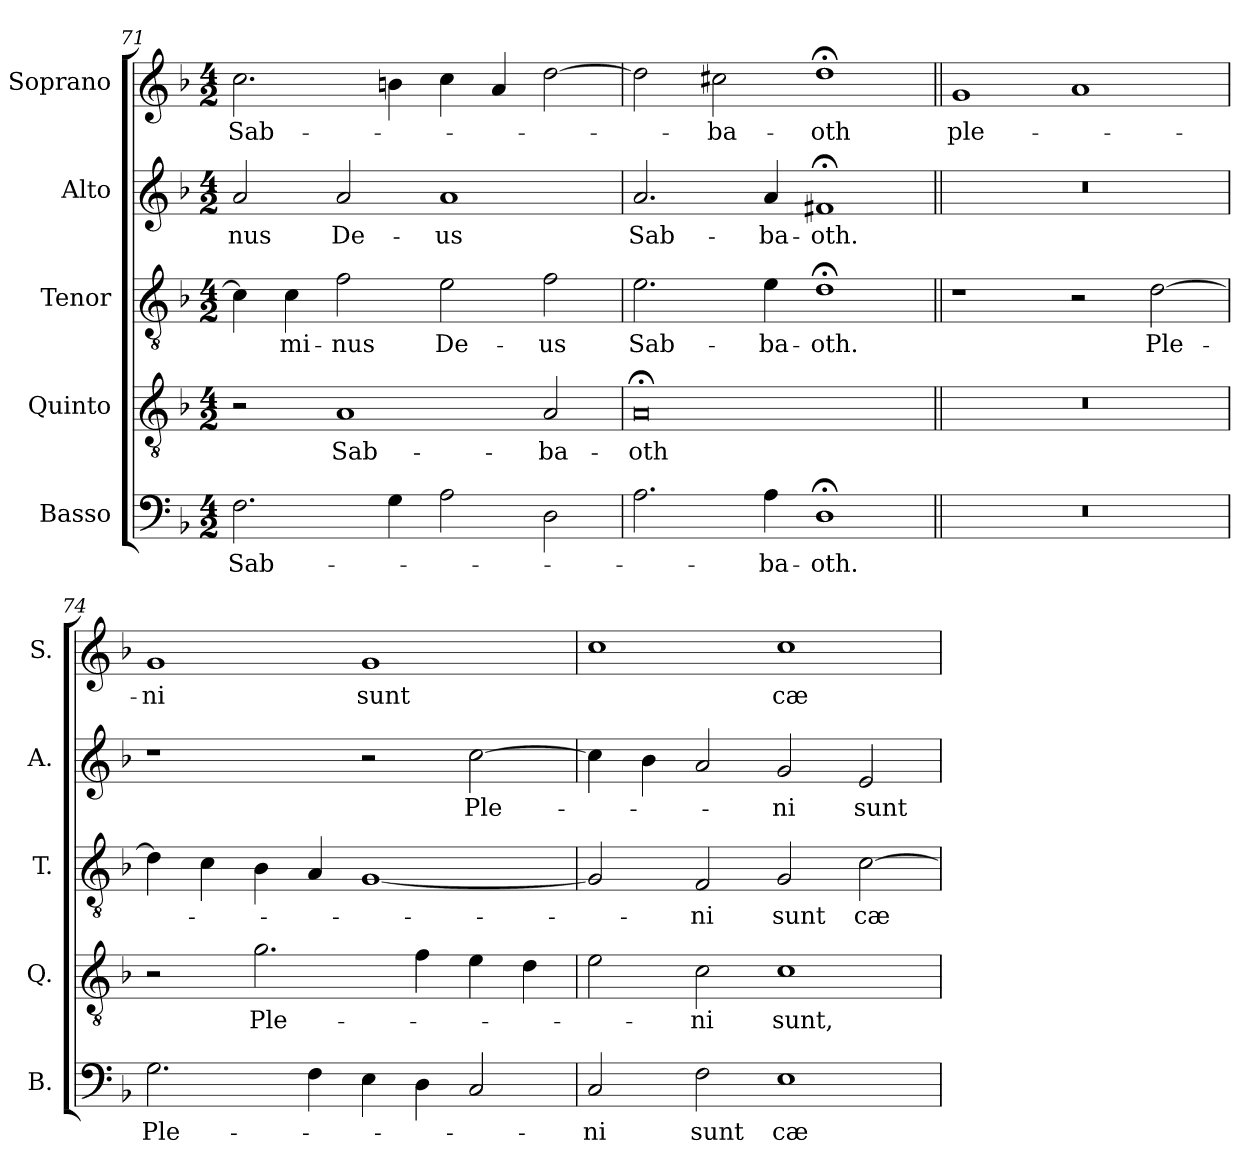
**kern	**text	**kern	**text	**kern	**text	**kern	**text	**kern	**text
*part5	*part5	*part4	*part4	*part3	*part3	*part2	*part2	*part1	*part1
*staff5	*staff5	*staff4	*staff4	*staff3	*staff3	*staff2	*staff2	*staff1	*staff1
*I"Basso	*	*I"Quinto	*	*I"Tenor	*	*I"Alto	*	*I"Soprano	*
*I'B.	*	*I'Q.	*	*I'T.	*	*I'A.	*	*I'S.	*
*clefF4	*	*clefGv2	*	*clefGv2	*	*clefG2	*	*clefG2	*
*	*	*ITrd7c12	*	*ITrd7c12	*	*	*	*	*
*k[b-]	*	*k[b-]	*	*k[b-]	*	*k[b-]	*	*k[b-]	*
*F:	*	*F:	*	*F:	*	*F:	*	*F:	*
*M4/2	*	*M4/2	*	*M4/2	*	*M4/2	*	*M4/2	*
=71	=71	=71	=71	=71	=71	=71	=71	=71	=71
!	!LO:LY:b:color=#000000	!	!	!	!	!	!	!	!
!	!	!	!	!	!	!	!LO:LY:b:color=#000000	!	!
!	!	!	!	!	!	!	!	!	!LO:LY:b:color=#000000
2.Fi\	Sab-	2r	.	4Ci\]	.	2ai/	-nus	2.cci\	Sab-
!	!	!	!	!	!LO:LY:b:color=#000000	!	!	!	!
.	.	.	.	4Ci\	-mi-	.	.	.	.
!	!	!	!LO:LY:b:color=#000000	!	!	!	!	!	!
!	!	!	!	!	!LO:LY:b:color=#000000	!	!	!	!
!	!	!	!	!	!	!	!LO:LY:b:color=#000000	!	!
.	.	1AAi	Sab-	2Fi\	-nus	2ai/	De-	.	.
4Gi\	.	.	.	.	.	.	.	4bni\	.
!	!	!	!	!	!LO:LY:b:color=#000000	!	!	!	!
!	!	!	!	!	!	!	!LO:LY:b:color=#000000	!	!
2Ai\	.	.	.	2Ei\	De-	1ai	-us	4cci\	.
.	.	.	.	.	.	.	.	4ai/	.
!	!	!	!LO:LY:b:color=#000000	!	!	!	!	!	!
!	!	!	!	!	!LO:LY:b:color=#000000	!	!	!	!
2Di\	.	2AAi/	-ba-	2Fi\	-us	.	.	[2ddi\	.
!!LO:LB:g=z
=72	=72	=72	=72	=72	=72	=72	=72	=72	=72
!	!	!	!LO:LY:b:color=#000000	!	!	!	!	!	!
!	!	!	!	!	!LO:LY:b:color=#000000	!	!	!	!
!	!	!	!	!	!	!	!LO:LY:b:color=#000000	!	!
2.Ai\	.	0AA;i	-oth	2.Ei\	Sab-	2.ai/	Sab-	2ddi\]	.
!	!	!	!	!	!	!	!	!	!LO:LY:b:color=#000000
.	.	.	.	.	.	.	.	2cc#Xi\	-ba-
!	!LO:LY:b:color=#000000	!	!	!	!	!	!	!	!
!	!	!	!	!	!LO:LY:b:color=#000000	!	!	!	!
!	!	!	!	!	!	!	!LO:LY:b:color=#000000	!	!
4Ai\	-ba-	.	.	4Ei\	-ba-	4ai/	-ba-	.	.
!	!LO:LY:b:color=#000000	!	!	!	!	!	!	!	!
!	!	!	!	!	!LO:LY:b:color=#000000	!	!	!	!
!	!	!	!	!	!	!	!LO:LY:b:color=#000000	!	!
!	!	!	!	!	!	!	!	!	!LO:LY:b:color=#000000
1D;i	-oth.	.	.	1D;i	-oth.	1f#X;i	-oth.	1dd;i	-oth
=73||	=73||	=73||	=73||	=73||	=73||	=73||	=73||	=73||	=73||
!LO:N:vis=1	!	!LO:N:vis=1	!	!	!	!LO:N:vis=1	!	!	!
!	!	!	!	!	!	!	!	!	!LO:LY:b:color=#000000
0r	.	0r	.	1r	.	0r	.	1gi	ple-
.	.	.	.	2r	.	.	.	1ai	.
!	!	!	!	!	!LO:LY:b:color=#000000	!	!	!	!
.	.	.	.	[2Di\	Ple-	.	.	.	.
=74	=74	=74	=74	=74	=74	=74	=74	=74	=74
!	!LO:LY:b:color=#000000	!	!	!	!	!	!	!	!
!	!	!	!	!	!	!	!	!	!LO:LY:b:color=#000000
2.Gi\	Ple-	2r	.	4Di\]	.	1r	.	1gi	-ni
.	.	.	.	4Ci\	.	.	.	.	.
!	!	!	!LO:LY:b:color=#000000	!	!	!	!	!	!
.	.	2.Gi\	Ple-	4BB-i\	.	.	.	.	.
4Fi\	.	.	.	4AAi/	.	.	.	.	.
!	!	!	!	!	!	!	!	!	!LO:LY:b:color=#000000
4Ei\	.	.	.	[1GGi	.	2r	.	1gi	sunt
4Di\	.	4Fi\	.	.	.	.	.	.	.
!	!	!	!	!	!	!	!LO:LY:b:color=#000000	!	!
2Ci/	.	4Ei\	.	.	.	[2cci\	Ple-	.	.
.	.	4Di\	.	.	.	.	.	.	.
=75	=75	=75	=75	=75	=75	=75	=75	=75	=75
!	!LO:LY:b:color=#000000	!	!	!	!	!	!	!	!
2Ci/	-ni	2Ei\	.	2GGi/]	.	4cci\]	.	1cci	.
.	.	.	.	.	.	4b-i\	.	.	.
!	!LO:LY:b:color=#000000	!	!	!	!	!	!	!	!
!	!	!	!LO:LY:b:color=#000000	!	!	!	!	!	!
!	!	!	!	!	!LO:LY:b:color=#000000	!	!	!	!
2Fi\	sunt	2Ci\	-ni	2FFi/	-ni	2ai/	.	.	.
!	!LO:LY:b:color=#000000	!	!	!	!	!	!	!	!
!	!	!	!LO:LY:b:color=#000000	!	!	!	!	!	!
!	!	!	!	!	!LO:LY:b:color=#000000	!	!	!	!
!	!	!	!	!	!	!	!LO:LY:b:color=#000000	!	!
!	!	!	!	!	!	!	!	!	!LO:LY:b:color=#000000
1Ei	cæ-	1Ci	sunt,	2GGi/	sunt	2gi/	-ni	1cci	cæ-
!	!	!	!	!	!LO:LY:b:color=#000000	!	!	!	!
!	!	!	!	!	!	!	!LO:LY:b:color=#000000	!	!
.	.	.	.	[2Ci\	cæ-	2ei/	sunt	.	.
=	=	=	=	=	=	=	=	=	=
*-	*-	*-	*-	*-	*-	*-	*-	*-	*-
